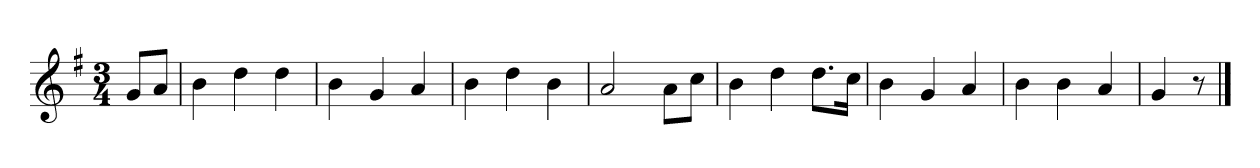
**kern
*part1
*staff1
*k[f#]
*M3/4
*MM120
=
8gL
8aJ
=1
4b
4dd
4dd
=2
4b
4g
4a
=3
4b
4dd
4b
=4
2a
8aL
8ccJ
=5
4b
4dd
8.ddL
16ccJk
=6
4b
4g
4a
=7
4b
4b
4a
=8
4g
8r
==
*-
